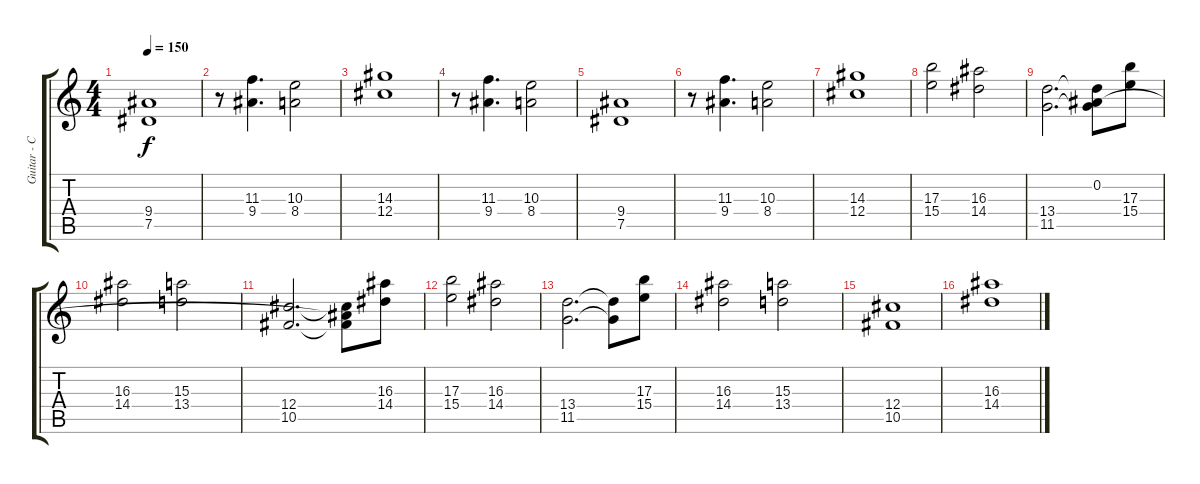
\track ("Guitar - Center" "Guitar - C") {instrument distortionguitar}
\staff {score tabs}
\tuning (Eb4 Bb3 Gb3 Db3 Ab2 Db2) {hide}
\ts (4 4)
\tempo 150
\clef g2
\ks c
(9.4 7.5).1{dy f} |
r.8 (11.3 9.4).4{d} (10.3 8.4).2 |
(14.3 12.4).1 |
r.8 (11.3 9.4).4{d} (10.3 8.4).2 |
(9.4 7.5).1 |
r.8 (11.3 9.4).4{d} (10.3 8.4).2 |
(14.3 12.4).1 |
(17.3 15.4).2 (16.3 14.4).2 |
(13.4 11.5).2{d} (0.2 13.4{t} 11.5{t}).8 (17.3 15.4).8 |
(16.3 14.4).2 (15.3 13.4).2 |
(12.4 10.5).2{d} (0.2{t} 12.4{t} 10.5{t}).8 (16.3 14.4).8 |
(17.3 15.4).2 (16.3 14.4).2 |
(13.4 11.5).2{d} (13.4{t} 11.5{t}).8 (17.3 15.4).8 |
(16.3 14.4).2 (15.3 13.4).2 |
(12.4 10.5).1 |
(16.3 14.4).1
